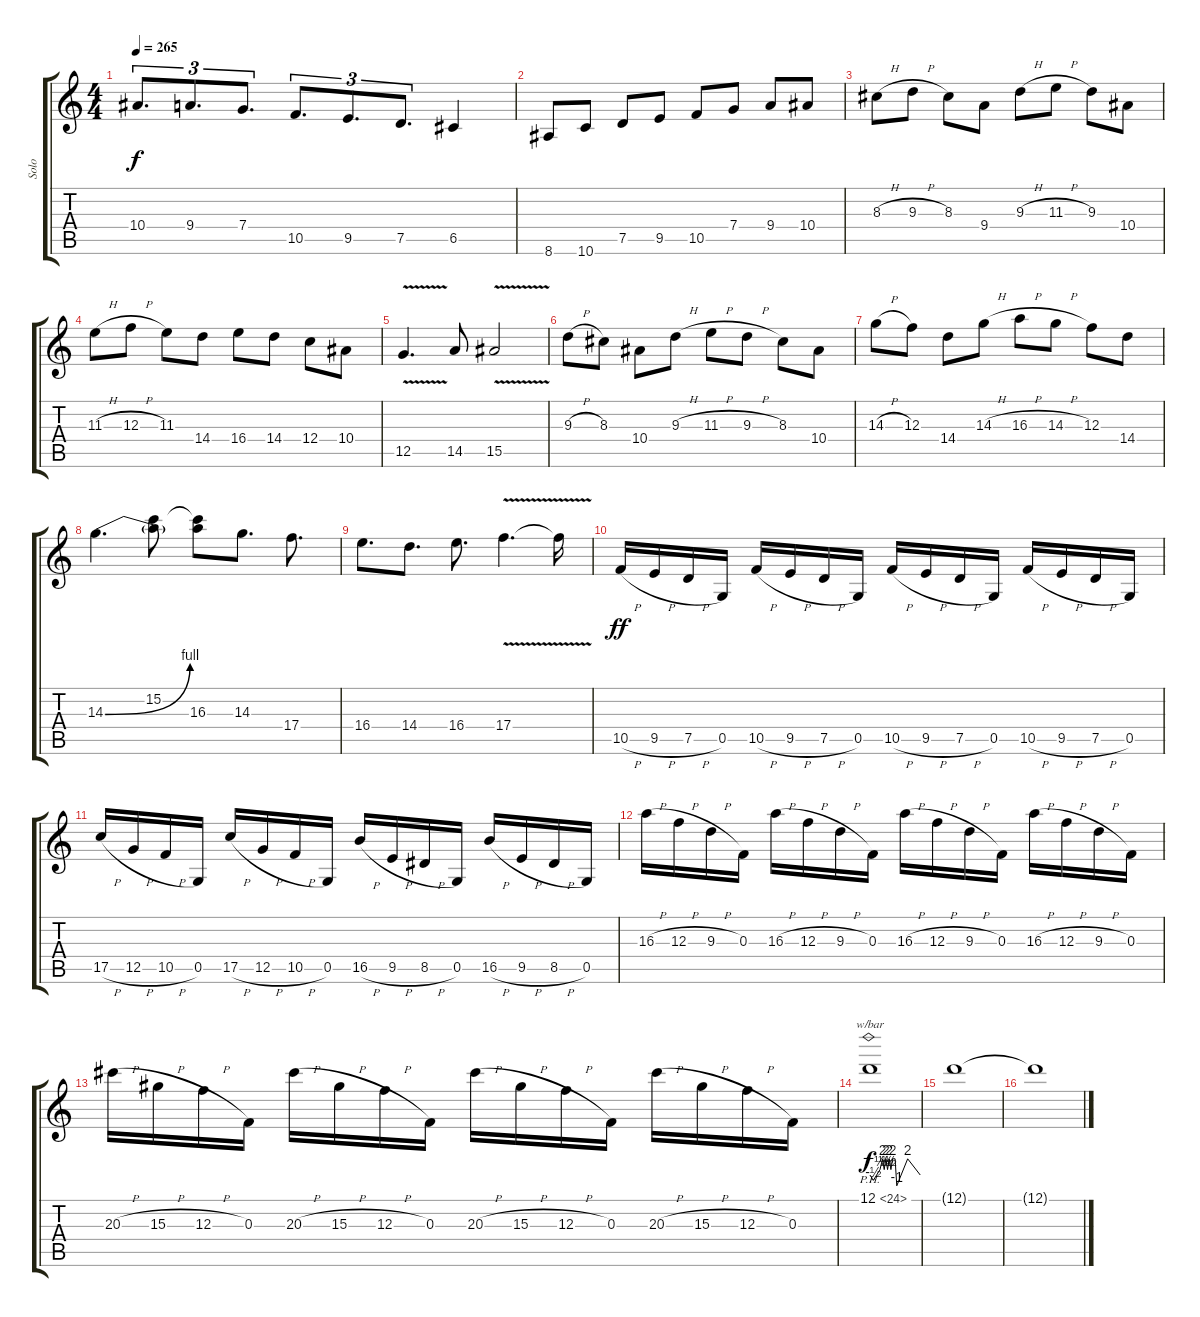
\track ("Solo" "Solo") {instrument distortionguitar}
\staff {score tabs}
\tuning (D4 A3 F3 C3 G2 D2) {hide}
\ts (4 4)
\tempo 265
\clef g2
\ks c
10.4.8{d tu (3 2) dy f} 9.4.8{d tu (3 2)} 7.4.8{d tu (3 2)} 10.5.8{d tu (3 2)} 9.5.8{d tu (3 2)} 7.5.8{d tu (3 2)} 6.5.4 |
8.6.8 10.6.8 7.5.8 9.5.8 10.5.8 7.4.8 9.4.8 10.4.8 |
8.3{h}.8 9.3{h}.8 8.3.8 9.4.8 9.3{h}.8 11.3{h}.8 9.3.8 10.4.8 |
11.3{h}.8 12.3{h}.8 11.3.8 14.4.8 16.4.8 14.4.8 12.4.8 10.4.8 |
12.5{v}.4{d} 14.5.8 15.5{v}.2 |
9.3{h}.8 8.3.8 10.4.8 9.3{h}.8 11.3{h}.8 9.3{h}.8 8.3.8 10.4.8 |
14.3{h}.8 12.3.8 14.4.8 14.3{h}.8 16.3{h}.8 14.3{h}.8 12.3.8 14.4.8 |
14.3{be (bend 0 0 60 4)}.4{d} (15.2 14.3{t}).8 (15.2{t} 16.3).8 14.3.8{d} 17.4.8{d} |
16.4.8{d} 14.4.8{d} 16.4.8{d} 17.4{v}.4{d} 17.4{t}.16 |
10.5{h}.16{dy ff} 9.5{h}.16 7.5{h}.16 0.5.16 10.5{h}.16 9.5{h}.16 7.5{h}.16 0.5.16 10.5{h}.16 9.5{h}.16 7.5{h}.16 0.5.16 10.5{h}.16 9.5{h}.16 7.5{h}.16 0.5.16 |
17.5{h}.16 12.5{h}.16 10.5{h}.16 0.5.16 17.5{h}.16 12.5{h}.16 10.5{h}.16 0.5.16 16.5{h}.16 9.5{h}.16 8.5{h}.16 0.5.16 16.5{h}.16 9.5{h}.16 8.5{h}.16 0.5.16 |
16.3{h}.16 12.3{h}.16 9.3{h}.16 0.3.16 16.3{h}.16 12.3{h}.16 9.3{h}.16 0.3.16 16.3{h}.16 12.3{h}.16 9.3{h}.16 0.3.16 16.3{h}.16 12.3{h}.16 9.3{h}.16 0.3.16 |
20.3{h}.16 15.3{h}.16 12.3{h}.16 0.3.16 20.3{h}.16 15.3{h}.16 12.3{h}.16 0.3.16 20.3{h}.16 15.3{h}.16 12.3{h}.16 0.3.16 20.3{h}.16 15.3{h}.16 12.3{h}.16 0.3.16 |
12.1{ph 12}.1{tbe (custom default 0 0 4 -2 12 2 15 8 17 2 19 8 21 2 23 8 25 2 27 8 30 8 32 -4 45 8 60 0) dy f} |
12.1{t}.1 |
12.1{t}.1
